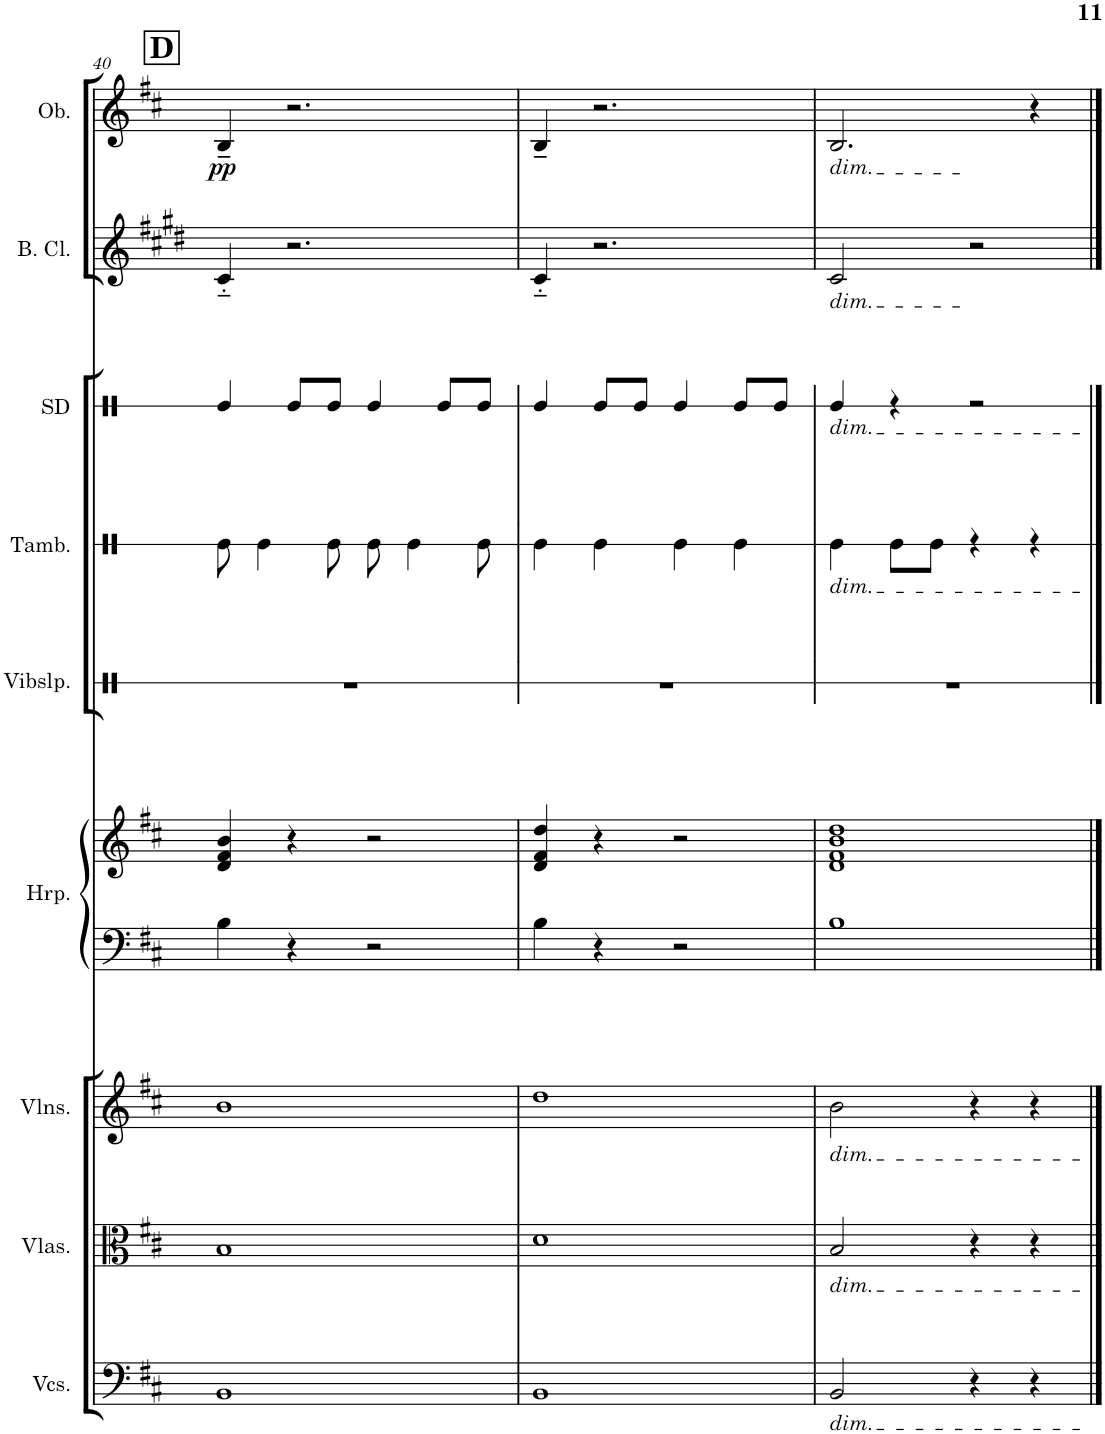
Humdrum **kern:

**kern	**kern	**kern	**kern	**kern	**kern	**kern	**kern	**kern	**kern	**dynam
*part9	*part8	*part7	*part6	*part6	*part5	*part4	*part3	*part2	*part1	*part1
*staff10	*staff9	*staff8	*staff7	*staff6	*staff5	*staff4	*staff3	*staff2	*staff1	*staff1
*I"Violoncellos	*I"Violas	*I"Violins	*I"Harp	*	*I"Vibraslap	*I"Tambourine	*I"Snare Drum	*I"Bass Clarinet	*I"Oboe	*
*I'Vcs.	*I'Vlas.	*I'Vlns.	*I'Hrp.	*	*I'Vibslp.	*I'Tamb.	*I'SD	*I'B. Cl.	*I'Ob.	*
!!LO:PB:g=z
*clefF4	*clefC3	*clefG2	*clefF4	*clefG2	*clefX	*clefX	*clefX	*clefG2	*clefG2	*
*	*	*	*	*	*	*	*	*Trd8c14	*	*
*k[f#c#]	*k[f#c#]	*k[f#c#]	*k[f#c#]	*k[f#c#]	*k[]	*k[]	*k[]	*k[f#c#g#d#]	*k[f#c#]	*
*M4/4	*M4/4	*M4/4	*M4/4	*M4/4	*M4/4	*M4/4	*M4/4	*M4/4	*M4/4	*
!!LO:REH:place=s1:a:B:cj:fs=14:t=D
=40	=40	=40	=40	=40	=40	=40	=40	=40	=40	=40
!	!	!	!	!	!	!	!	!	!	!LO:DY:b
1BB	1B	1b	4B\	4d/ 4f#/ 4b/	1r	8Re\	4Re/	4c#/	4B~/	pp
.	.	.	.	.	.	4Re\	.	.	.	.
.	.	.	4r	4r	.	.	8Re/L	2.r	2.r	.
.	.	.	.	.	.	8Re\	8Re/J	.	.	.
.	.	.	2r	2r	.	8Re\	4Re/	.	.	.
.	.	.	.	.	.	4Re\	.	.	.	.
.	.	.	.	.	.	.	8Re/L	.	.	.
.	.	.	.	.	.	8Re\	8Re/J	.	.	.
=41	=41	=41	=41	=41	=41	=41	=41	=41	=41	=41
1BB	1d	1dd	4B\	4d/ 4f#/ 4dd/	1r	4Re\	4Re/	4c#/	4B~/	.
.	.	.	4r	4r	.	4Re\	8Re/L	2.r	2.r	.
.	.	.	.	.	.	.	8Re/J	.	.	.
.	.	.	2r	2r	.	4Re\	4Re/	.	.	.
.	.	.	.	.	.	4Re\	8Re/L	.	.	.
.	.	.	.	.	.	.	8Re/J	.	.	.
=42	=42	=42	=42	=42	=42	=42	=42	=42	=42	=42
!	!	!	!	!	!	!	!	!	!LO:TX:b:i:t=dim.	!
!	!	!	!	!	!	!	!	!LO:TX:b:i:t=dim.	!	!
!	!	!	!	!	!	!	!LO:TX:b:i:t=dim.	!	!	!
!	!	!	!	!	!	!LO:TX:b:i:t=dim.	!	!	!	!
!	!	!LO:TX:b:i:t=dim.	!	!	!	!	!	!	!	!
!	!LO:TX:b:i:t=dim.	!	!	!	!	!	!	!	!	!
!LO:TX:b:i:t=dim.	!	!	!	!	!	!	!	!	!	!
2BB/	2B/	2b\	1B	1d 1f# 1b 1dd	1r	4Re\	4Re/	2c#/	2.B/	.
.	.	.	.	.	.	8Re\L	4r	.	.	.
.	.	.	.	.	.	8Re\J	.	.	.	.
4r	4r	4r	.	.	.	4r	2r	2r	.	.
4r	4r	4r	.	.	.	4r	.	.	4r	.
==	==	==	==	==	==	==	==	==	==	==
*-	*-	*-	*-	*-	*-	*-	*-	*-	*-	*-
